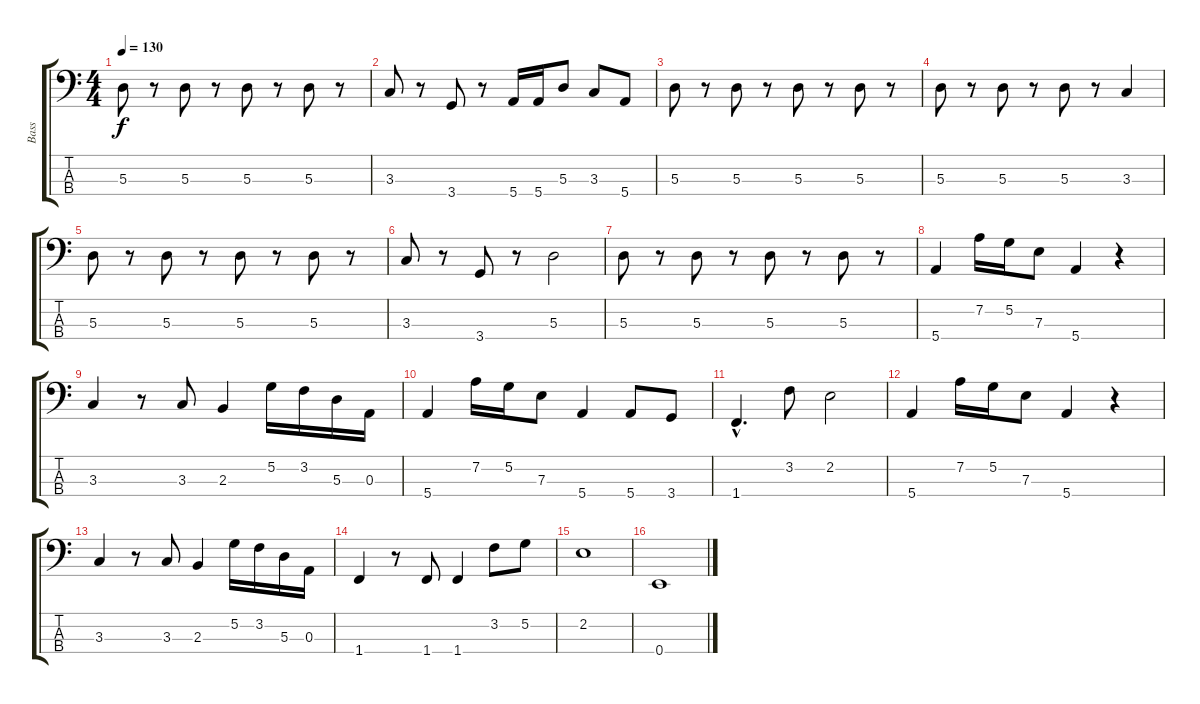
\track ("Bass" "Bass") {instrument electricbassfinger}
\staff {score tabs}
\tuning (G2 D2 A1 E1) {hide}
\ts (4 4)
\tempo 130
\clef f4
\ks c
5.3.8{dy f} r.8 5.3.8 r.8 5.3.8 r.8 5.3.8 r.8 |
3.3.8 r.8 3.4.8 r.8 5.4.16 5.4.16 5.3.8 3.3.8 5.4.8 |
5.3.8 r.8 5.3.8 r.8 5.3.8 r.8 5.3.8 r.8 |
5.3.8 r.8 5.3.8 r.8 5.3.8 r.8 3.3.4 |
5.3.8 r.8 5.3.8 r.8 5.3.8 r.8 5.3.8 r.8 |
3.3.8 r.8 3.4.8 r.8 5.3.2 |
5.3.8 r.8 5.3.8 r.8 5.3.8 r.8 5.3.8 r.8 |
5.4.4 7.2.16 5.2.16 7.3.8 5.4.4 r.4 |
3.3.4 r.8 3.3.8 2.3.4 5.2.16 3.2.16 5.3.16 0.3.16 |
5.4.4 7.2.16 5.2.16 7.3.8 5.4.4 5.4.8 3.4.8 |
1.4{hac}.4{d} 3.2.8 2.2.2 |
5.4.4 7.2.16 5.2.16 7.3.8 5.4.4 r.4 |
3.3.4 r.8 3.3.8 2.3.4 5.2.16 3.2.16 5.3.16 0.3.16 |
1.4.4 r.8 1.4.8 1.4.4 3.2.8 5.2.8 |
2.2.1 |
0.4.1
